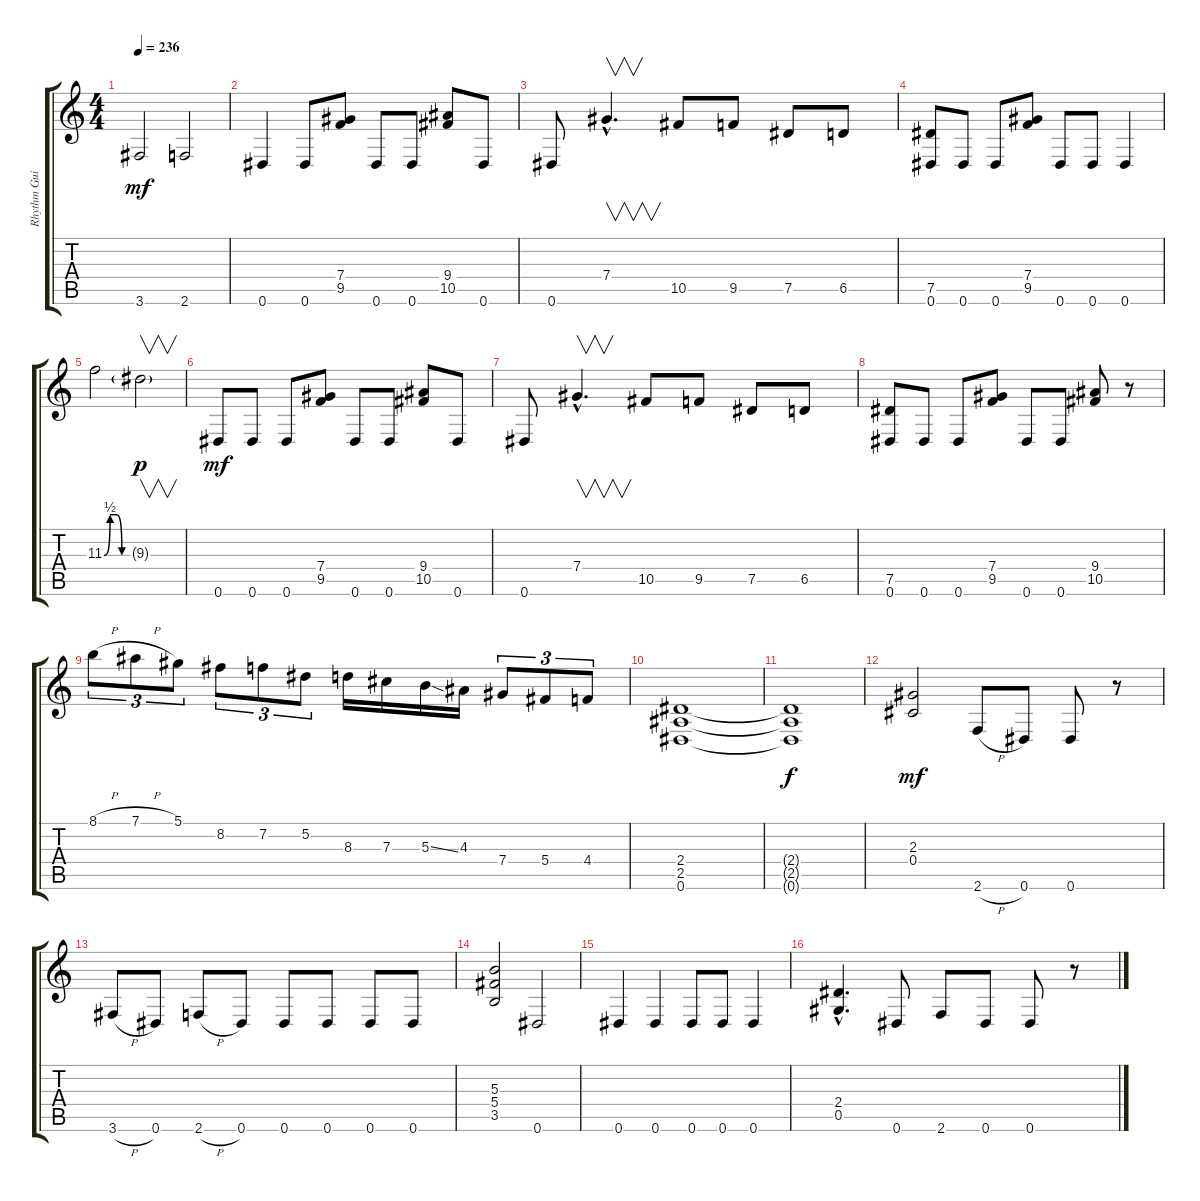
\track ("Rhythm Guitar  " "Rhythm Gui") {instrument overdrivenguitar}
\staff {score tabs}
\tuning (Eb4 Bb3 Gb3 Db3 Ab2 Eb2) {hide}
\ts (4 4)
\tempo 236
\clef g2
\ks c
3.6.2{dy mf} 2.6.2 |
0.6.4 0.6.8 (7.4 9.5).8 0.6.8 0.6.8 (9.4 10.5).8 0.6.8 |
0.6.8 7.4{hac}.4{v d} 10.5.8 9.5.8 7.5.8 6.5.8 |
(7.5 0.6).8 0.6.8 0.6.8 (7.4 9.5).8 0.6.8 0.6.8 0.6.4 |
11.3{be (custom 0 0 15 2 30 2 45 0 60 0)}.2 9.3{g}.2{v dy p} |
0.6.8{dy mf} 0.6.8 0.6.8 (7.4 9.5).8 0.6.8 0.6.8 (9.4 10.5).8 0.6.8 |
0.6.8 7.4{hac}.4{v d} 10.5.8 9.5.8 7.5.8 6.5.8 |
(7.5 0.6).8 0.6.8 0.6.8 (7.4 9.5).8 0.6.8 0.6.8 (9.4 10.5).8 r.8 |
8.1{h}.8{tu (3 2)} 7.1{h}.8{tu (3 2)} 5.1.8{tu (3 2)} 8.2.8{tu (3 2)} 7.2.8{tu (3 2)} 5.2.8{tu (3 2)} 8.3.16 7.3.16 5.3{ss}.16 4.3.16 7.4.8{tu (3 2)} 5.4.8{tu (3 2)} 4.4.8{tu (3 2)} |
(2.4 2.5 0.6).1 |
(2.4{t} 2.5{t} 0.6{t}).1{dy f} |
(2.3 0.4).2{dy mf} 2.6{h}.8 0.6.8 0.6.8 r.8 |
3.6{h}.8 0.6.8 2.6{h}.8 0.6.8 0.6.8 0.6.8 0.6.8 0.6.8 |
(5.3 5.4 3.5).2 0.6.2 |
0.6.4 0.6.4 0.6.8 0.6.8 0.6.4 |
(2.4{hac} 0.5{hac}).4{d} 0.6.8 2.6.8 0.6.8 0.6.8 r.8
